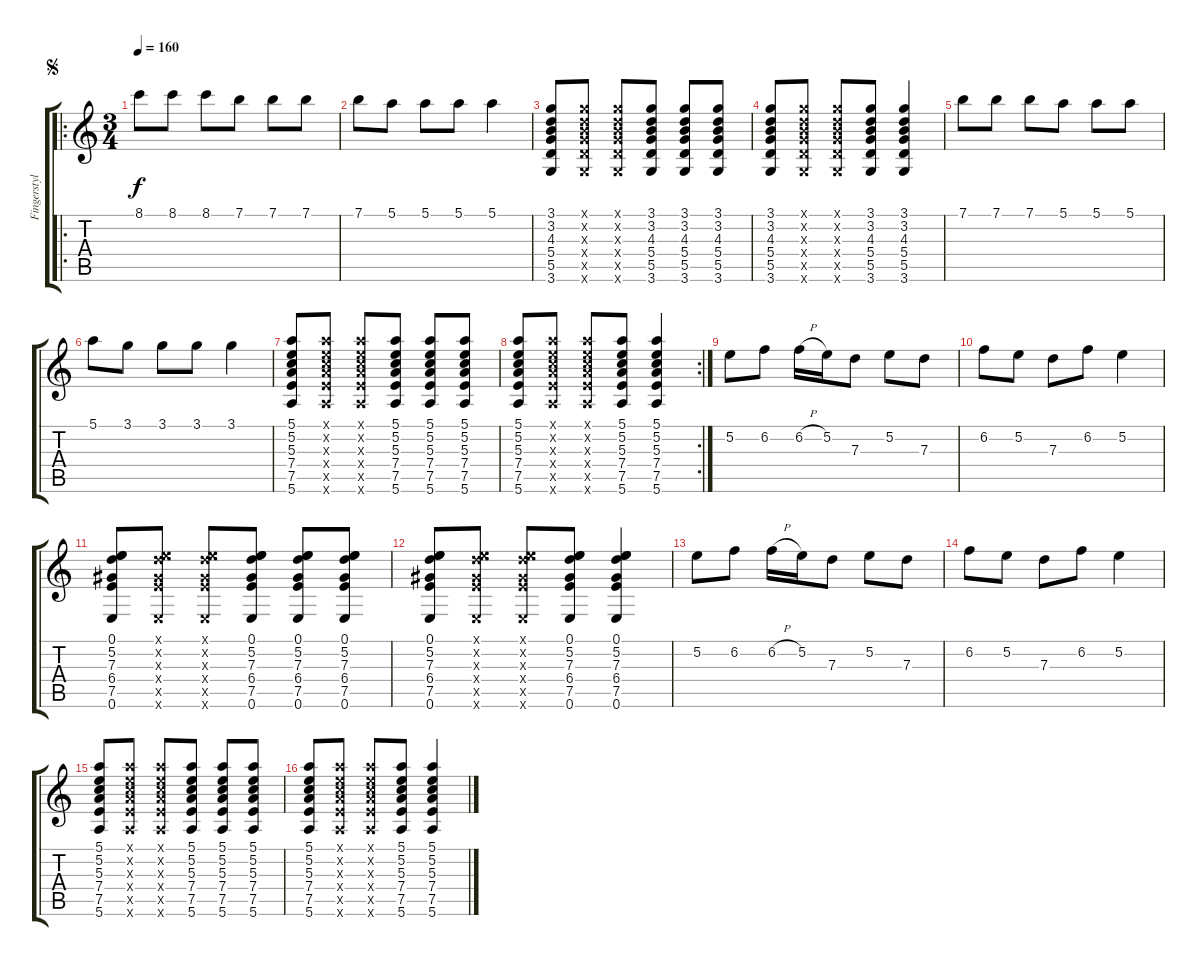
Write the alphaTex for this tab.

\track ("Fingerstyle Guitar" "Fingerstyl") {instrument acousticguitarnylon}
\staff {score tabs}
\tuning (E4 B3 G3 D3 A2 E2) {hide}
\ro
\ts (3 4)
\jump segno
\tempo 160
\clef g2
\ks c
8.1.8{dy f} 8.1.8 8.1.8 7.1.8 7.1.8 7.1.8 |
7.1.8 5.1.8 5.1.8 5.1.8 5.1.4 |
(3.1 3.2 4.3 5.4 5.5 3.6).8 (3.1{x} 3.2{x} 4.3{x} 5.4{x} 5.5{x} 3.6{x}).8 (3.1{x} 3.2{x} 4.3{x} 5.4{x} 5.5{x} 3.6{x}).8 (3.1 3.2 4.3 5.4 5.5 3.6).8 (3.1 3.2 4.3 5.4 5.5 3.6).8 (3.1 3.2 4.3 5.4 5.5 3.6).8 |
(3.1 3.2 4.3 5.4 5.5 3.6).8 (3.1{x} 3.2{x} 4.3{x} 5.4{x} 5.5{x} 3.6{x}).8 (3.1{x} 3.2{x} 4.3{x} 5.4{x} 5.5{x} 3.6{x}).8 (3.1 3.2 4.3 5.4 5.5 3.6).8 (3.1 3.2 4.3 5.4 5.5 3.6).4 |
7.1.8 7.1.8 7.1.8 5.1.8 5.1.8 5.1.8 |
5.1.8 3.1.8 3.1.8 3.1.8 3.1.4 |
(5.1 5.2 5.3 7.4 7.5 5.6).8 (5.1{x} 5.2{x} 5.3{x} 7.4{x} 7.5{x} 5.6{x}).8 (5.1{x} 5.2{x} 5.3{x} 7.4{x} 7.5{x} 5.6{x}).8 (5.1 5.2 5.3 7.4 7.5 5.6).8 (5.1 5.2 5.3 7.4 7.5 5.6).8 (5.1 5.2 5.3 7.4 7.5 5.6).8 |
\rc 2
(5.1 5.2 5.3 7.4 7.5 5.6).8 (5.1{x} 5.2{x} 5.3{x} 7.4{x} 7.5{x} 5.6{x}).8 (5.1{x} 5.2{x} 5.3{x} 7.4{x} 7.5{x} 5.6{x}).8 (5.1 5.2 5.3 7.4 7.5 5.6).8 (5.1 5.2 5.3 7.4 7.5 5.6).4 |
5.2.8 6.2.8 6.2{h}.16 5.2.16 7.3.8 5.2.8 7.3.8 |
6.2.8 5.2.8 7.3.8 6.2.8 5.2.4 |
(0.1 5.2 7.3 6.4 7.5 0.6).8 (0.1{x} 5.2{x} 7.3{x} 6.4{x} 7.5{x} 0.6{x}).8 (0.1{x} 5.2{x} 7.3{x} 6.4{x} 7.5{x} 0.6{x}).8 (0.1 5.2 7.3 6.4 7.5 0.6).8 (0.1 5.2 7.3 6.4 7.5 0.6).8 (0.1 5.2 7.3 6.4 7.5 0.6).8 |
(0.1 5.2 7.3 6.4 7.5 0.6).8 (0.1{x} 5.2{x} 7.3{x} 6.4{x} 7.5{x} 0.6{x}).8 (0.1{x} 5.2{x} 7.3{x} 6.4{x} 7.5{x} 0.6{x}).8 (0.1 5.2 7.3 6.4 7.5 0.6).8 (0.1 5.2 7.3 6.4 7.5 0.6).4 |
5.2.8 6.2.8 6.2{h}.16 5.2.16 7.3.8 5.2.8 7.3.8 |
6.2.8 5.2.8 7.3.8 6.2.8 5.2.4 |
(5.1 5.2 5.3 7.4 7.5 5.6).8 (5.1{x} 5.2{x} 5.3{x} 7.4{x} 7.5{x} 5.6{x}).8 (5.1{x} 5.2{x} 5.3{x} 7.4{x} 7.5{x} 5.6{x}).8 (5.1 5.2 5.3 7.4 7.5 5.6).8 (5.1 5.2 5.3 7.4 7.5 5.6).8 (5.1 5.2 5.3 7.4 7.5 5.6).8 |
(5.1 5.2 5.3 7.4 7.5 5.6).8 (5.1{x} 5.2{x} 5.3{x} 7.4{x} 7.5{x} 5.6{x}).8 (5.1{x} 5.2{x} 5.3{x} 7.4{x} 7.5{x} 5.6{x}).8 (5.1 5.2 5.3 7.4 7.5 5.6).8 (5.1 5.2 5.3 7.4 7.5 5.6).4
